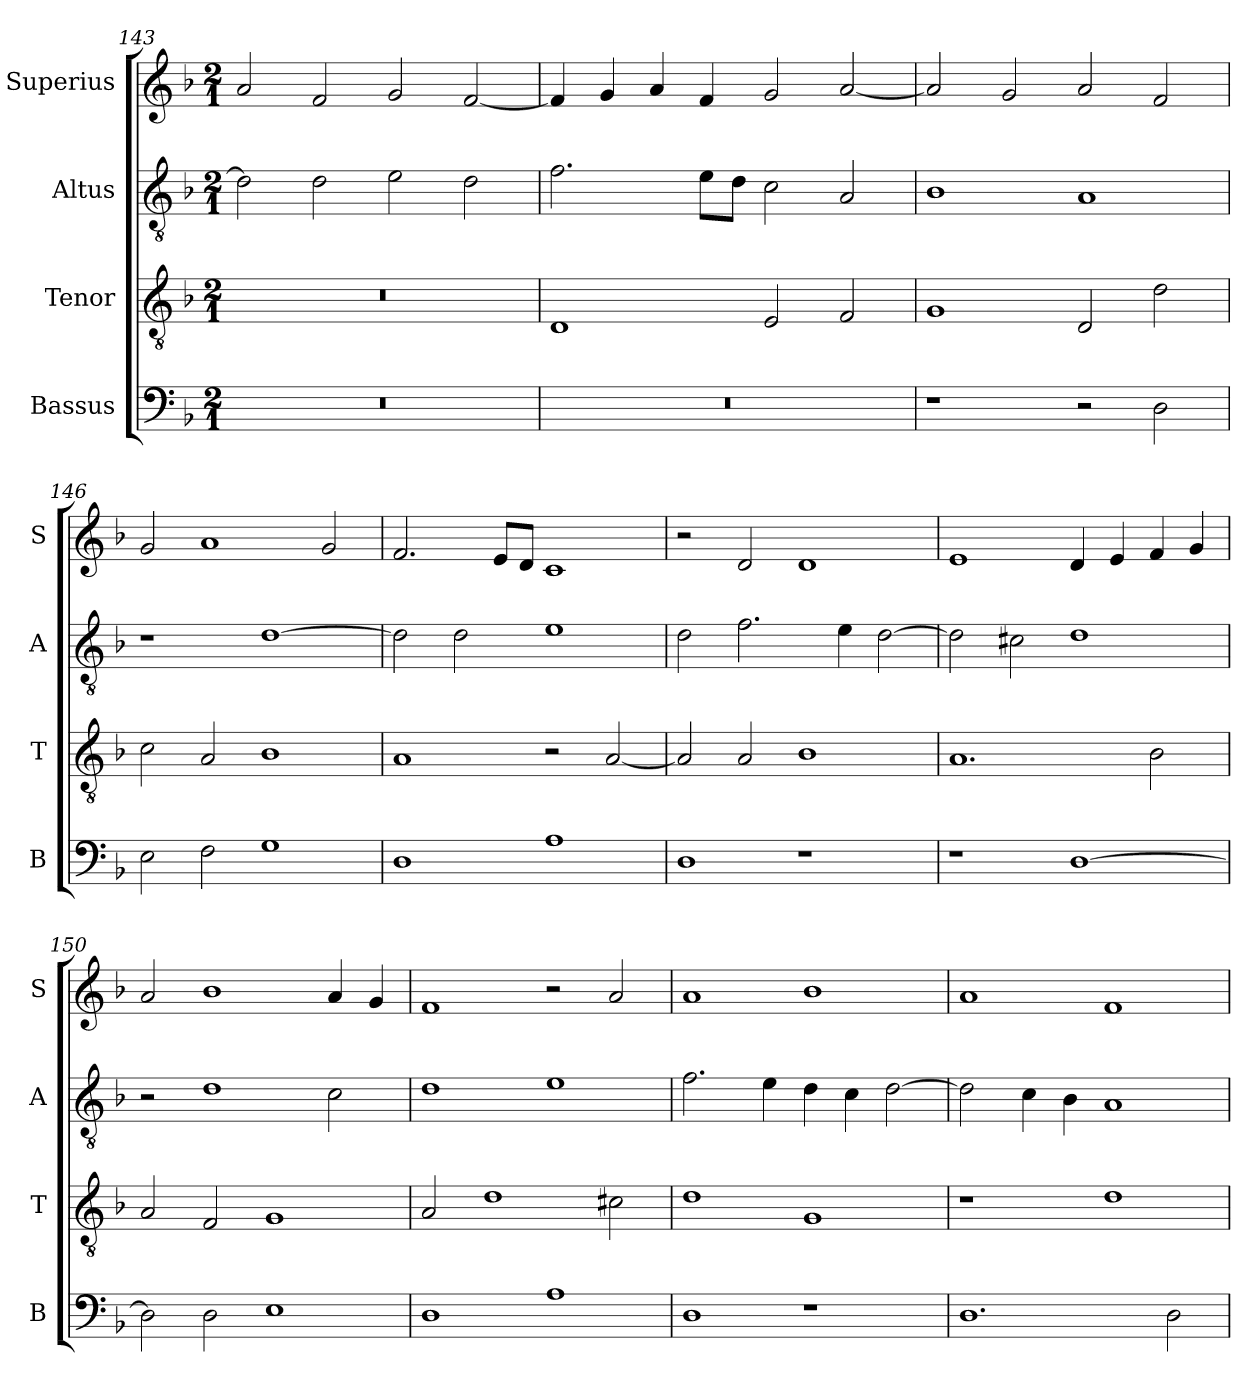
**kern	**kern	**kern	**kern
*part4	*part3	*part2	*part1
*staff4	*staff3	*staff2	*staff1
*I"Bassus	*I"Tenor	*I"Altus	*I"Superius
*I'B	*I'T	*I'A	*I'S
*clefF4	*clefGv2	*clefGv2	*clefG2
*k[b-]	*k[b-]	*k[b-]	*k[b-]
*F:	*F:	*F:	*F:
*M2/1	*M2/1	*M2/1	*M2/1
=143	=143	=143	=143
0r	0r	2d]	2a
.	.	2d	2f
.	.	2e	2g
.	.	2d	[2f
=144	=144	=144	=144
0r	1D	2.f	4f]
.	.	.	4g
.	.	.	4a
.	.	8eL	4f
.	.	8dJ	.
.	2E	2c	2g
.	2F	2A	[2a
=145	=145	=145	=145
1r	1G	1B-	2a]
.	.	.	2g
2r	2D	1A	2a
2D	2d	.	2f
=146	=146	=146	=146
2E	2c	1r	2g
2F	2A	.	1a
1G	1B-	[1d	.
.	.	.	2g
=147	=147	=147	=147
1D	1A	2d]	2.f
.	.	2d	.
.	.	.	8eL
.	.	.	8dJ
1A	2r	1e	1c
.	[2A	.	.
=148	=148	=148	=148
1D	2A]	2d	2r
.	2A	2.f	2d
1r	1B-	.	1d
.	.	4e	.
.	.	[2d	.
=149	=149	=149	=149
1r	1.A	2d]	1e
.	.	2c#X	.
[1D	.	1d	4d
.	.	.	4e
.	2B-	.	4f
.	.	.	4g
=150	=150	=150	=150
2D]	2A	2r	2a
2D	2F	1d	1b-
1E	1G	.	.
.	.	2c	4a
.	.	.	4g
=151	=151	=151	=151
1D	2A	1d	1f
.	1d	.	.
1A	.	1e	2r
.	2c#X	.	2a
=152	=152	=152	=152
1D	1d	2.f	1a
.	.	4e	.
1r	1G	4d	1b-
.	.	4c	.
.	.	[2d	.
=153	=153	=153	=153
1.D	1r	2d]	1a
.	.	4c	.
.	.	4B-	.
.	1d	1A	1f
2D	.	.	.
=	=	=	=
*-	*-	*-	*-
